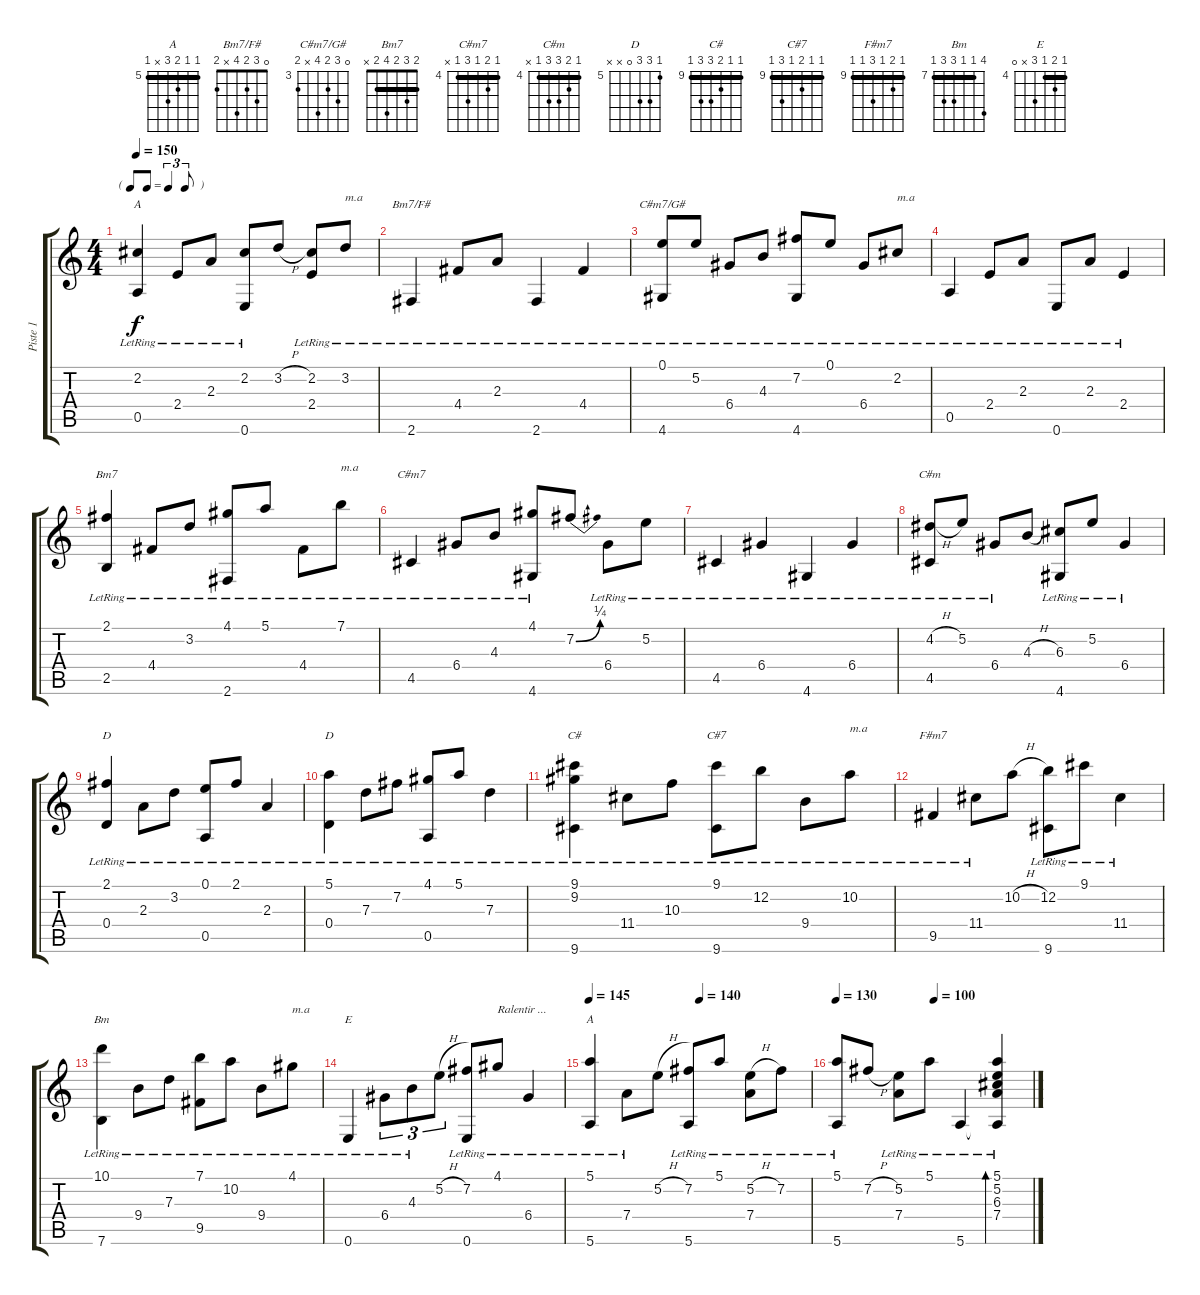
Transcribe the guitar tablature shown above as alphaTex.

\track ("Piste 1" "Piste 1") {instrument acousticguitarnylon}
\staff {score tabs}
\tuning (E4 B3 G3 D3 A2 E2) {hide}
\chord ("A" x 2 2 2 0 x) {barre 2}
\chord ("Bm7/F#" 0 3 2 4 x 2)
\chord ("C#m7/G#" 0 5 4 6 x 4) {firstfret 3}
\chord ("Bm7" 2 3 2 4 2 x) {barre 2}
\chord ("C#m7" 4 5 4 6 4 x) {firstfret 4 barre 4}
\chord ("C#m" 4 5 6 6 4 x) {firstfret 4 barre 4}
\chord ("D" 2 3 2 0 x x)
\chord ("D" 5 7 7 0 x x) {firstfret 5}
\chord ("C#" 9 9 10 11 11 9) {firstfret 9 barre 9}
\chord ("C#7" 9 9 10 9 11 9) {firstfret 9 barre 9}
\chord ("F#m7" 9 10 9 11 9 9) {firstfret 9 barre 9}
\chord ("Bm" 10 7 7 9 9 7) {firstfret 7 barre 7}
\chord ("E" 4 5 4 6 x 0) {firstfret 4 barre 4}
\chord ("A" 5 5 6 7 x 5) {firstfret 5 barre 5}
\ts (4 4)
\tf triplet8th
\tempo 150
\clef g2
\ks c
(2.2{lr} 0.5{lr}).4{ch "A" dy f} 2.4{lr}.8 2.3{lr}.8 (2.2{lr} 0.6{lr}).8 3.2{h}.8 (2.2{lr} 2.4{lr}).8 3.2{lr}.8{txt "m.a"} |
2.6{lr}.4{ch "Bm7/F#"} 4.4{lr}.8 2.3{lr}.8 2.6{lr}.4 4.4{lr}.4 |
(0.1{lr} 4.6{lr}).8{ch "C#m7/G#"} 5.2{lr}.8 6.4{lr}.8 4.3{lr}.8 (7.2{lr} 4.6{lr}).8 0.1{lr}.8 6.4{lr}.8 2.2{lr}.8{txt "m.a"} |
0.5{lr}.4 2.4{lr}.8 2.3{lr}.8 0.6{lr}.8 2.3{lr}.8 2.4{lr}.4 |
(2.1{lr} 2.5{lr}).4{ch "Bm7"} 4.4{lr}.8 3.2{lr}.8 (4.1{lr} 2.6{lr}).8 5.1{lr}.8 4.4{lr}.8 7.1{lr}.8{txt "m.a"} |
4.5{lr}.4{ch "C#m7"} 6.4{lr}.8 4.3{lr}.8 (4.1{lr} 4.6{lr}).8 7.2{be (bend 0 0 60 1)}.8 6.4{lr}.8 5.2{lr}.8 |
4.5{lr}.4 6.4{lr}.4 4.6{lr}.4 6.4{lr}.4 |
(4.2{h} 4.5{lr}).8{ch "C#m"} 5.2{lr}.8 6.4{lr}.8 4.3{h}.8 (6.3{lr} 4.6{lr}).8 5.2{lr}.8 6.4{lr}.4 |
(2.1{lr} 0.4{lr}).4{ch "D"} 2.3{lr}.8 3.2{lr}.8 (0.1{lr} 0.5{lr}).8 2.1{lr}.8 2.3{lr}.4 |
(5.1{lr} 0.4{lr}).4{ch "D"} 7.3{lr}.8 7.2{lr}.8 (4.1{lr} 0.5{lr}).8 5.1{lr}.8 7.3{lr}.4 |
(9.1{lr} 9.2{lr} 9.6{lr}).4{ch "C#"} 11.4{lr}.8 10.3{lr}.8 (9.1{lr} 9.6{lr}).8{ch "C#7"} 12.2{lr}.8 9.4{lr}.8 10.2{lr}.8{txt "m.a"} |
9.5{lr}.4{ch "F#m7"} 11.4{lr}.8 10.2{h}.8 (12.2{lr} 9.6{lr}).8 9.1{lr}.8 11.4{lr}.4 |
(10.1{lr} 7.6{lr}).4{ch "Bm"} 9.4{lr}.8 7.3{lr}.8 (7.1{lr} 9.5{lr}).8 10.2{lr}.8 9.4{lr}.8 4.1{lr}.8{txt "m.a"} |
0.6{lr}.4{ch "E"} 6.4{lr}.8{tu (3 2)} 4.3{lr}.8{tu (3 2)} 5.2{h}.8{tu (3 2)} (7.2{lr} 0.6{lr}).8 4.1{lr}.8{txt "Ralentir ..."} 6.4{lr}.4 |
\tempo 145
\tempo (140 0.5)
(5.1{lr} 5.6{lr}).4{ch "A"} 7.4{lr}.8 5.2{h}.8 (7.2{lr} 5.6{lr}).8 5.1{lr}.8 (5.2{h} 7.4{lr}).8 7.2{lr}.8 |
\tempo 130
\tempo (100 0.5)
(5.1{lr} 5.6{lr}).8 7.2{h}.8 (5.2{lr} 7.4{lr}).8 5.1{lr}.8 5.6{lr}.4 (5.1{lr} 5.2{lr} 6.3{lr} 7.4{lr} 5.6{t}).4{bd 480}
